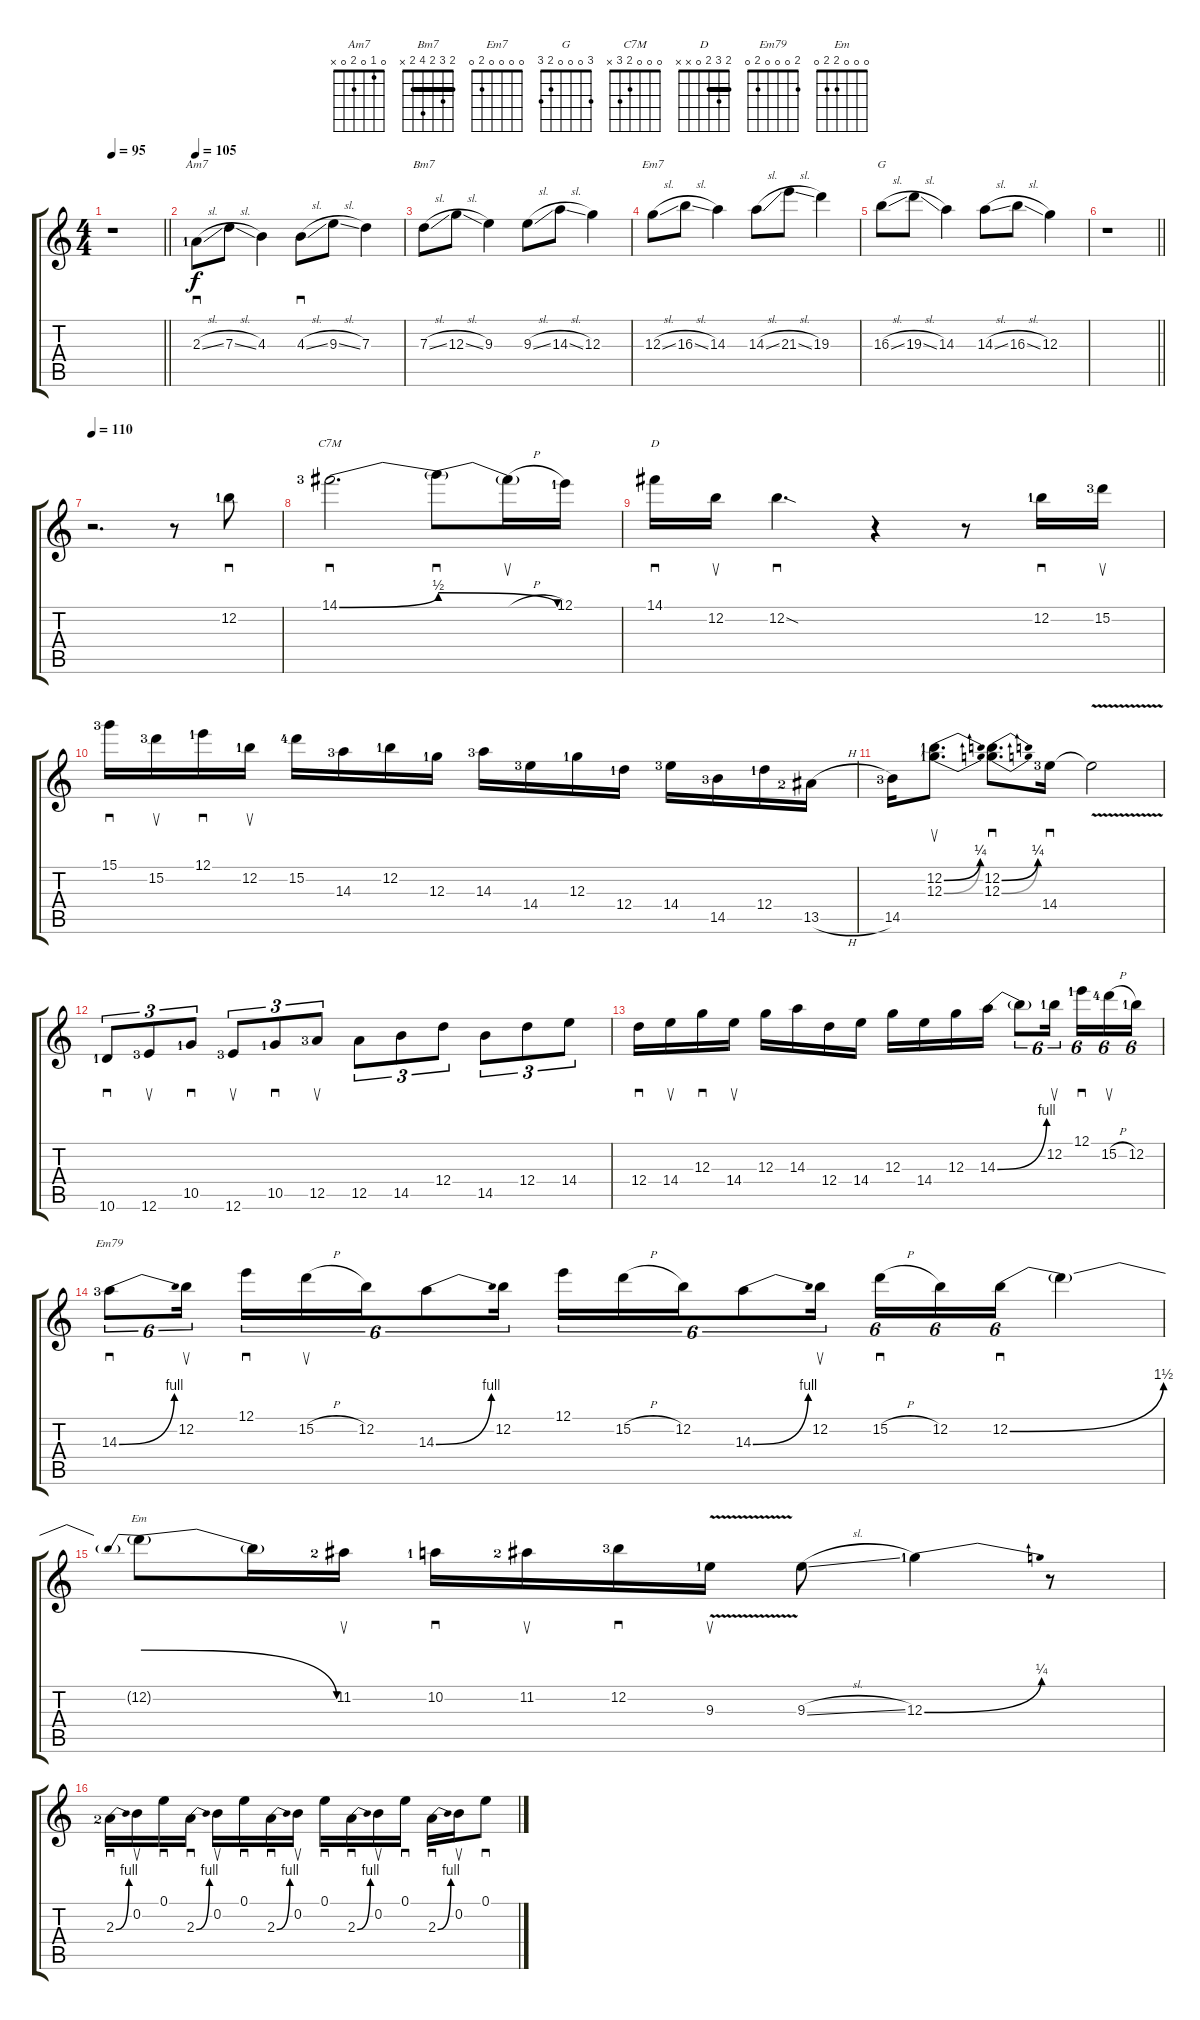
\track "" {instrument overdrivenguitar}
\staff {score tabs}
\tuning (E4 B3 G3 D3 A2 E2) {hide}
\chord ("Am7" 0 1 0 2 0 x)
\chord ("Bm7" 2 3 2 4 2 x) {barre 2}
\chord ("Em7" 0 0 0 0 2 0)
\chord ("G" 3 0 0 0 2 3)
\chord ("C7M" 0 0 0 2 3 x)
\chord ("D" 2 3 2 0 x x) {barre 2}
\chord ("Em79" 2 0 0 0 2 0)
\chord ("Em" 0 0 0 2 2 0)
\ts (4 4)
\tempo 95
\clef g2
\barLineRight lightlight
\ks c
r.1{dy f} |
\section ("" "")
\tempo 105
2.3{sl lf 2}.8{sd ch "Am7"} 7.3{sl}.8 4.3.4 4.3{sl}.8{sd} 9.3{sl}.8 7.3.4 |
7.3{sl}.8{ch "Bm7"} 12.3{sl}.8 9.3.4 9.3{sl}.8 14.3{sl}.8 12.3.4 |
12.3{sl}.8{ch "Em7"} 16.3{sl}.8 14.3.4 14.3{sl}.8 21.3{sl}.8 19.3.4 |
16.3{sl}.8{ch "G"} 19.3{sl}.8 14.3.4 14.3{sl}.8 16.3{sl}.8 12.3.4 |
\barLineRight lightlight
r.1 |
\section ("" "")
\tempo 110
r.2{d} r.8 12.2{lf 2}.8{sd} |
14.1{be (bend 0 0 60 2) lf 4}.2{d sd ch "C7M"} 14.1{be (release 0 2 60 0) t}.8{sd} 14.1{h t}.16{su} 12.1{lf 2}.16 |
14.1.16{sd ch "D"} 12.2.16{su} 12.2{sod}.4{d sd} r.4 r.8 12.2{lf 2}.16{sd} 15.2{lf 4}.16{su} |
15.1{lf 4}.16{sd} 15.2{lf 4}.16{su} 12.1{lf 2}.16{sd} 12.2{lf 2}.16{su} 15.2{lf 5}.16 14.3{lf 4}.16 12.2{lf 2}.16 12.3{lf 2}.16 14.3{lf 4}.16 14.4{lf 4}.16 12.3{lf 2}.16 12.4{lf 2}.16 14.4{lf 4}.16 14.5{lf 4}.16 12.4{lf 2}.16 13.5{h lf 3}.16 |
14.5{lf 4}.16 (12.2{be (bend 0 0 60 1) lf 2} 12.3{be (bend 0 0 60 1) lf 2}).8{d su} (12.2{be (bend 0 0 60 1)} 12.3{be (bend 0 0 60 1)}).8{d sd} 14.4{lf 4}.16{sd} 14.4{v t}.2 |
10.6{lf 2}.8{sd tu (3 2)} 12.6{lf 4}.8{su tu (3 2)} 10.5{lf 2}.8{sd tu (3 2)} 12.6{lf 4}.8{su tu (3 2)} 10.5{lf 2}.8{sd tu (3 2)} 12.5{lf 4}.8{su tu (3 2)} 12.5.8{tu (3 2)} 14.5.8{tu (3 2)} 12.4.8{tu (3 2)} 14.5.8{tu (3 2)} 12.4.8{tu (3 2)} 14.4.8{tu (3 2)} |
12.4.16{sd} 14.4.16{su} 12.3.16{sd} 14.4.16{su} 12.3.16 14.3.16 12.4.16 14.4.16 12.3.16 14.4.16 12.3.16 14.3{be (bend 0 0 60 4)}.16 14.3{t}.8{tu (6 4)} 12.2{lf 2}.16{su tu (6 4) beam splitsecondary} 12.1{lf 2}.16{sd tu (6 4)} 15.2{h lf 5}.16{su tu (6 4)} 12.2{lf 2}.16{tu (6 4)} |
14.3{be (bend 0 0 60 4) lf 4}.8{sd tu (6 4) ch "Em79"} 12.2.16{su tu (6 4) beam splitsecondary} 12.1.16{sd tu (6 4)} 15.2{h}.16{su tu (6 4)} 12.2.16{tu (6 4)} 14.3{be (bend 0 0 60 4)}.8{tu (6 4)} 12.2.16{tu (6 4) beam splitsecondary} 12.1.16{tu (6 4)} 15.2{h}.16{tu (6 4)} 12.2.16{tu (6 4)} 14.3{be (bend 0 0 60 4)}.8{tu (6 4)} 12.2.16{su tu (6 4) beam splitsecondary} 15.2{h}.16{sd tu (6 4)} 12.2.16{tu (6 4)} 12.2{be (bend 0 0 60 6)}.16{sd tu (6 4)} 12.2{t}.4 |
12.2{be (prebendrelease 0 6 60 0) t}.8{ch "Em"} 12.2{t}.16 11.2{lf 3}.16{su} 10.2{lf 2}.16{sd} 11.2{lf 3}.16{su} 12.2{lf 4}.16{sd} 9.3{v lf 2}.16{su} 9.3{sl}.8 12.3{be (bend 0 0 60 1) lf 2}.4 r.8 |
2.3{be (bend 0 0 60 4) lf 3}.16{sd} 0.2.16{su} 0.1.16{sd} 2.3{be (bend 0 0 60 4)}.16{sd} 0.2.16{su} 0.1.16{sd} 2.3{be (bend 0 0 60 4)}.16{sd} 0.2.16{su} 0.1.16{sd} 2.3{be (bend 0 0 60 4)}.16{sd} 0.2.16{su} 0.1.16{sd} 2.3{be (bend 0 0 60 4)}.16{sd} 0.2.16{su} 0.1.8{sd}
